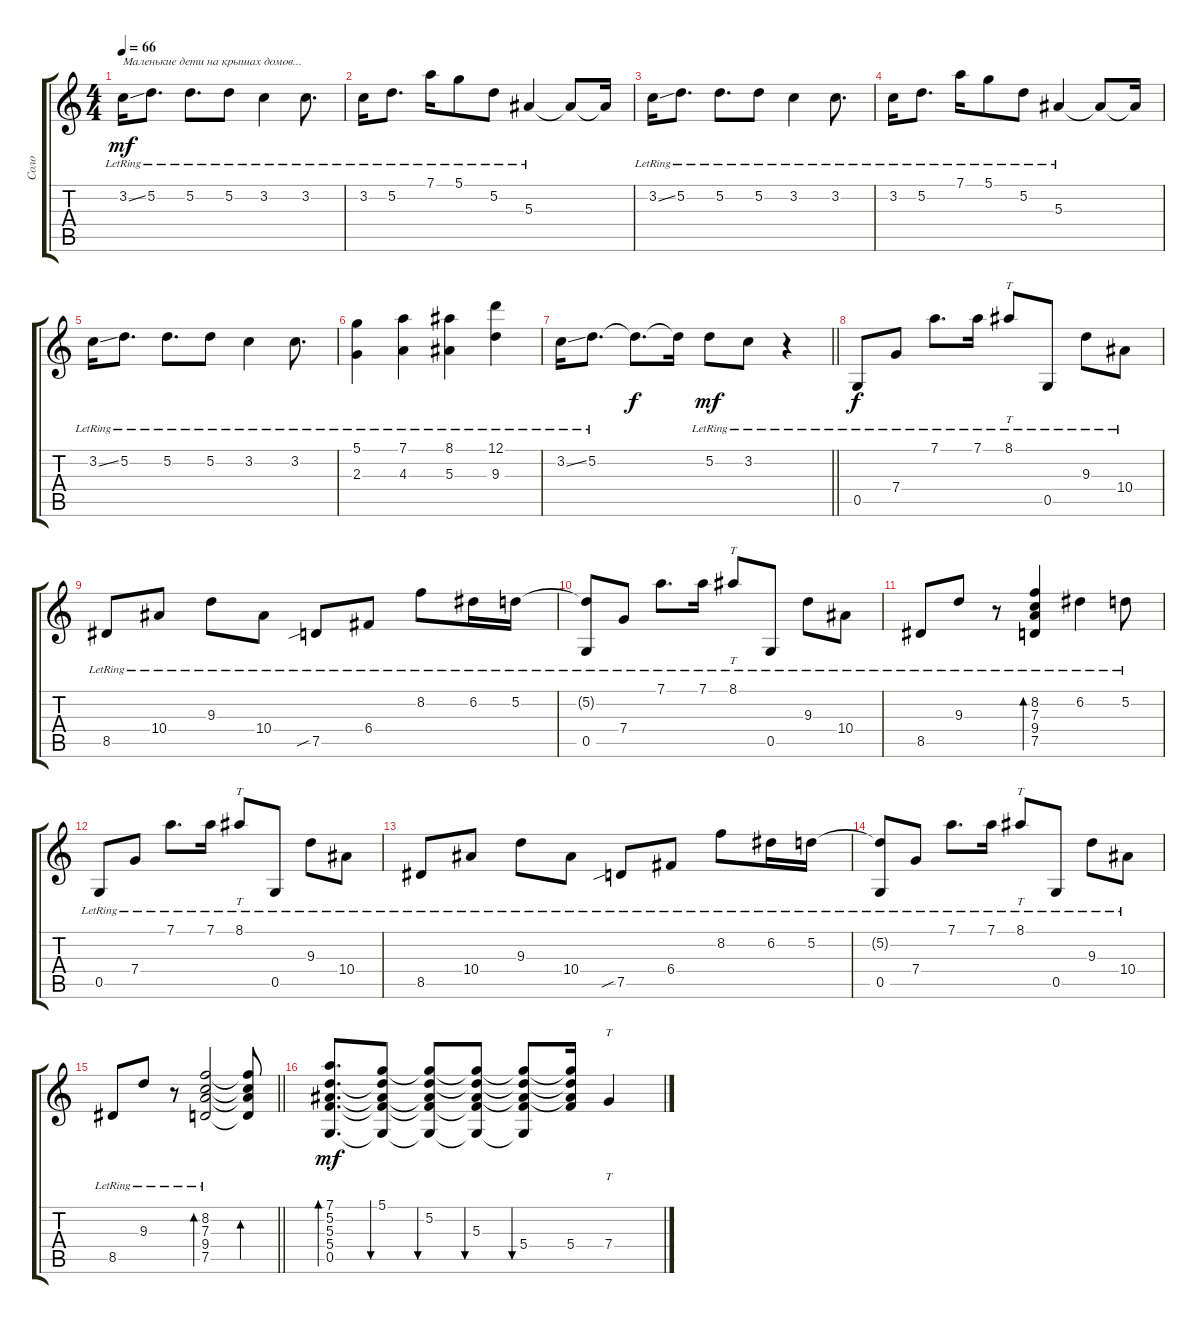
\track ("Соло" "Соло") {instrument acousticguitarsteel}
\staff {score tabs}
\tuning (D4 A3 F3 C3 G2 D2) {hide}
\ts (4 4)
\tempo 66
\clef g2
\ks c
3.2{ss lr}.16{txt "Маленькие дети на крышах домов..." dy mf} 5.2{lr}.8{d} 5.2{lr}.8{d} 5.2{lr}.8 3.2{lr}.4 3.2{lr}.8{d} |
3.2{lr}.16 5.2{lr}.8{d} 7.1{lr}.16 5.1{lr}.8 5.2{lr}.8 5.3{lr}.4 5.3{t}.8 5.3{t}.16 |
3.2{ss lr}.16 5.2{lr}.8{d} 5.2{lr}.8{d} 5.2{lr}.8 3.2{lr}.4 3.2{lr}.8{d} |
3.2{lr}.16 5.2{lr}.8{d} 7.1{lr}.16 5.1{lr}.8 5.2{lr}.8 5.3{lr}.4 5.3{t}.8 5.3{t}.16 |
3.2{ss lr}.16 5.2{lr}.8{d} 5.2{lr}.8{d} 5.2{lr}.8 3.2{lr}.4 3.2{lr}.8{d} |
(5.1{lr} 2.3{lr}).4 (7.1{lr} 4.3{lr}).4 (8.1{lr} 5.3{lr}).4 (12.1{lr} 9.3{lr}).4 |
\barLineRight lightlight
3.2{ss lr}.16 5.2{lr}.8{d} 5.2{t}.8{d dy f} 5.2{t}.16 5.2{lr}.8{dy mf} 3.2{lr}.8 r.4 |
0.5{lr}.8{dy f} 7.4{lr}.8 7.1{lr}.8{d} 7.1{lr}.16 8.1{lr}.8{tt} 0.5{lr}.8 9.3{lr}.8 10.4{lr}.8 |
8.5{lr}.8 10.4{lr}.8 9.3{lr}.8 10.4{lr}.8 7.5{sib lr}.8 6.4{lr}.8 8.2{lr}.8 6.2{lr}.16 5.2{lr}.16 |
(5.2{t} 0.5{lr}).8 7.4{lr}.8 7.1{lr}.8{d} 7.1{lr}.16 8.1{lr}.8{tt} 0.5{lr}.8 9.3{lr}.8 10.4{lr}.8 |
8.5{lr}.8 9.3{lr}.8 r.8 (8.2{lr} 7.3{lr} 9.4{lr} 7.5{lr}).4{bd 120} 6.2{lr}.4 5.2{lr}.8 |
0.5{lr}.8 7.4{lr}.8 7.1{lr}.8{d} 7.1{lr}.16 8.1{lr}.8{tt} 0.5{lr}.8 9.3{lr}.8 10.4{lr}.8 |
8.5{lr}.8 10.4{lr}.8 9.3{lr}.8 10.4{lr}.8 7.5{sib lr}.8 6.4{lr}.8 8.2{lr}.8 6.2{lr}.16 5.2{lr}.16 |
(5.2{t} 0.5{lr}).8 7.4{lr}.8 7.1{lr}.8{d} 7.1{lr}.16 8.1{lr}.8{tt} 0.5{lr}.8 9.3{lr}.8 10.4{lr}.8 |
\barLineRight lightlight
8.5{lr}.8 9.3{lr}.8 r.8 (8.2{lr} 7.3{lr} 9.4{lr} 7.5{lr}).2{bd 120} (8.2{t} 7.3{t} 9.4{t} 7.5{t}).8{bd 120} |
(7.1 5.2 5.3 5.4 0.5).8{d bd 240 dy mf} (5.1 5.2{t} 5.3{t} 5.4{t} 0.5{t}).8{bu 240} (5.1{t} 5.2 5.3{t} 5.4{t} 0.5{t}).8{bu 240} (5.1{t} 5.2{t} 5.3 5.4{t} 0.5{t}).8{bu 240} (5.1{t} 5.2{t} 5.3{t} 5.4 0.5{t}).8{bu 240} (5.1{t} 5.2{t} 5.3{t} 5.4).16 7.4.4{tt}
